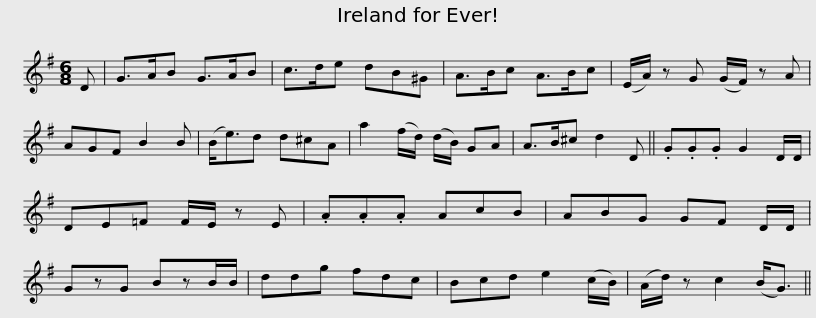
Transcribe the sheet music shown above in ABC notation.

X:1
L:1/8
M:6/8
I:linebreak $
K:G
V:1 treble
V:1
 D | G>AB G>AB | c>de dB^G | A>Bc A>Bc | (E/A/) z G (G/F/) z A | %5
 AGF B2 B | (B<e)d d^cA |$ a2 (f/d/) (d/B/) GA | A>B^c d2 D || .G.G.G G2 D/D/ | %10
 DE=F F/E/ z E | .A.A.A AcB | ABG GF D/D/ |$ GzG BzB/B/ | ddg fdc | %15
 Bcd e2 (c/B/) | (A/d/) z c2 (B<G) || %17
